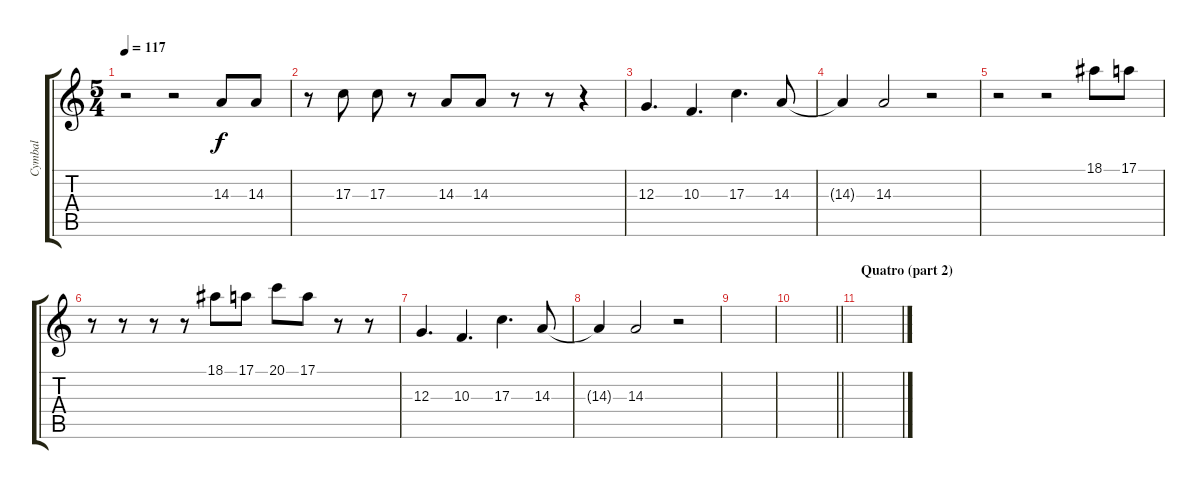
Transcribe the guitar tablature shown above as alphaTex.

\track ("Cymbal" "Cymbal") {instrument celesta}
\staff {score tabs}
\tuning (E4 B3 G3 D3 A2 E2) {hide}
\ts (5 4)
\tempo 117
\clef g2
\ks c
r.2{dy f} r.2 14.3.8 14.3.8 |
r.8 17.3.8 17.3.8 r.8 14.3.8 14.3.8 r.8 r.8 r.4 |
12.3.4{d} 10.3.4{d} 17.3.4{d} 14.3.8 |
14.3{t}.4 14.3.2 r.2 |
r.2 r.2 18.1.8 17.1.8 |
r.8 r.8 r.8 r.8 18.1.8 17.1.8 20.1.8 17.1.8 r.8 r.8 |
12.3.4{d} 10.3.4{d} 17.3.4{d} 14.3.8 |
14.3{t}.4 14.3.2 r.2 |
|
\barLineRight lightlight
|
\section ("" "Quatro (part 2)")
